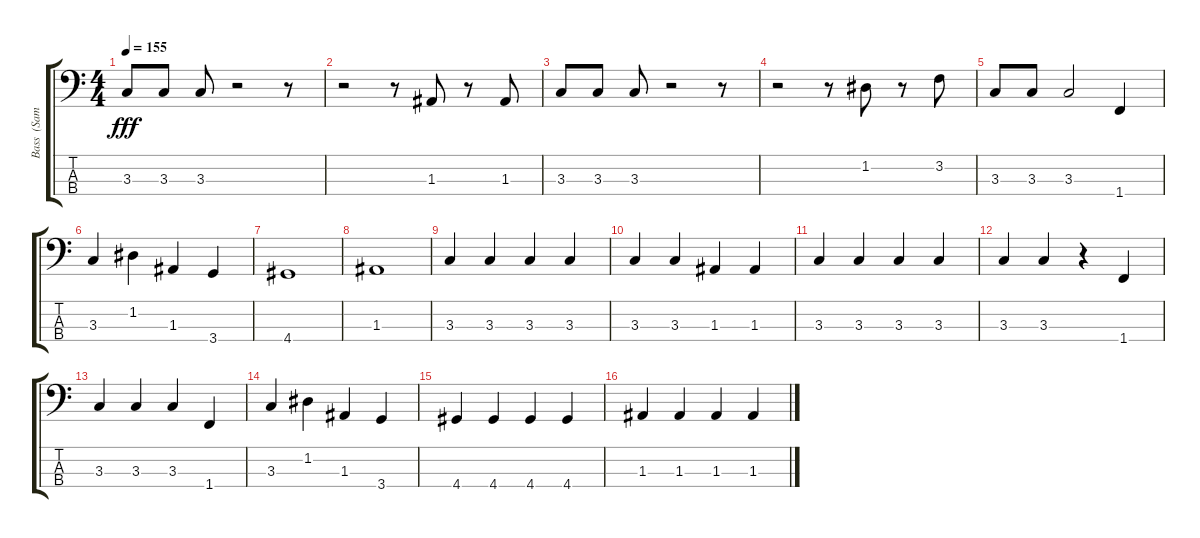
\track ("Bass  (Sami)" "Bass  (Sam") {instrument electricbassfinger}
\staff {score tabs}
\tuning (G2 D2 A1 E1) {hide}
\ts (4 4)
\tempo 155
\clef f4
\ks c
3.3.8{dy fff instrument electricbassfinger} 3.3.8 3.3.8 r.2 r.8 |
r.2 r.8 1.3.8 r.8 1.3.8 |
3.3.8 3.3.8 3.3.8 r.2 r.8 |
r.2 r.8 1.2.8 r.8 3.2.8 |
3.3.8 3.3.8 3.3.2 1.4.4 |
3.3.4 1.2.4 1.3.4 3.4.4 |
4.4.1 |
1.3.1 |
3.3.4 3.3.4 3.3.4 3.3.4 |
3.3.4 3.3.4 1.3.4 1.3.4 |
3.3.4 3.3.4 3.3.4 3.3.4 |
3.3.4 3.3.4 r.4 1.4.4 |
3.3.4 3.3.4 3.3.4 1.4.4 |
3.3.4 1.2.4 1.3.4 3.4.4 |
4.4.4 4.4.4 4.4.4 4.4.4 |
1.3.4 1.3.4 1.3.4 1.3.4
